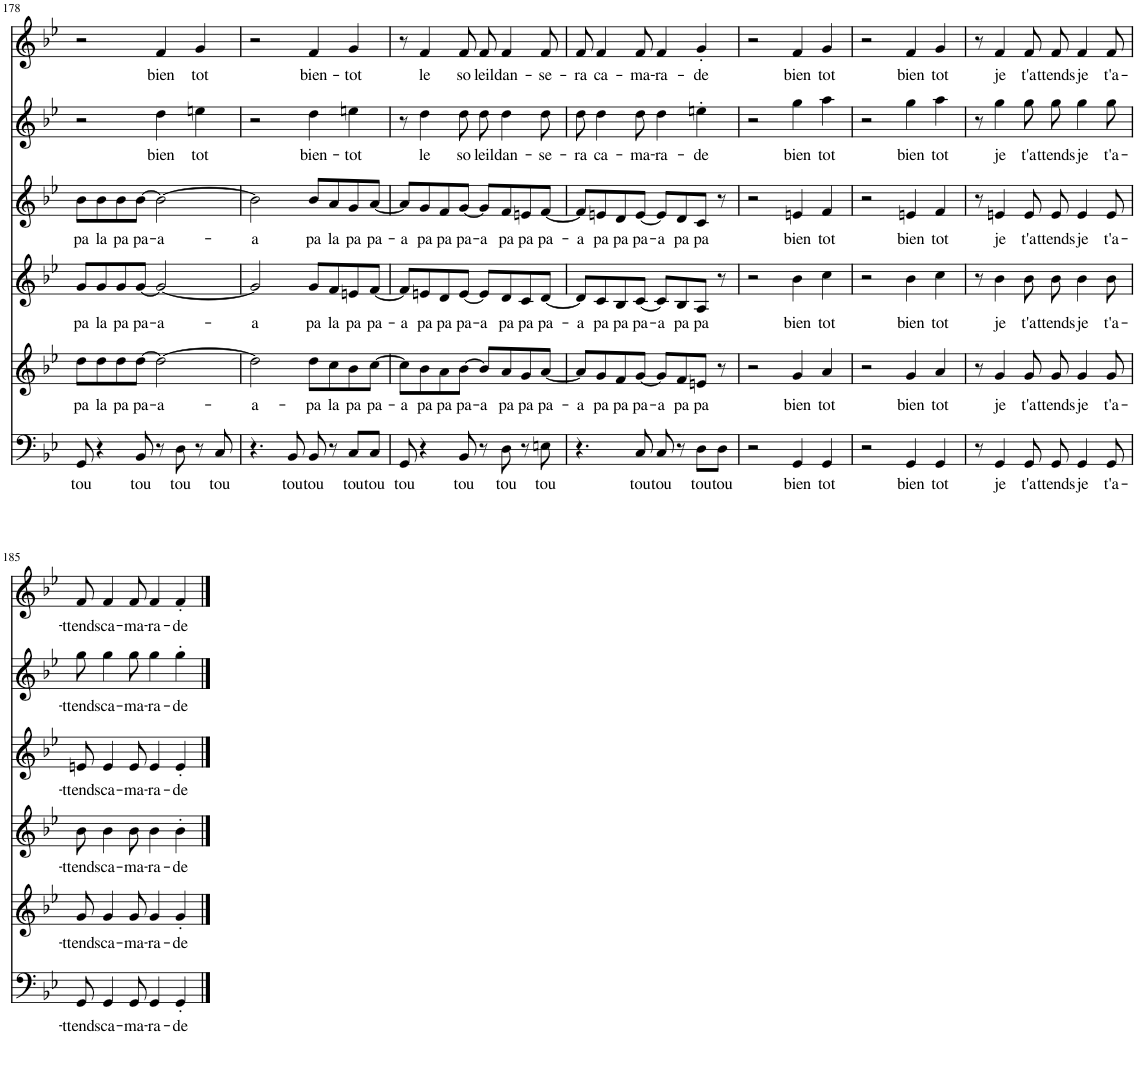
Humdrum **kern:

**kern	**text	**kern	**text	**kern	**text	**kern	**text	**kern	**text	**kern	**text
*part6	*part6	*part5	*part5	*part4	*part4	*part3	*part3	*part2	*part2	*part1	*part1
*staff6	*staff6	*staff5	*staff5	*staff4	*staff4	*staff3	*staff3	*staff2	*staff2	*staff1	*staff1
*I"Bass	*	*I"Voice	*	*I"Voice	*	*I"Voice	*	*I"Voice	*	*I"Voice	*
!!LO:PB:g=z
*clefF4	*	*clefG2	*	*clefG2	*	*clefG2	*	*clefG2	*	*clefG2	*
*	*	*	*	*Trd1c2	*	*Trd1c2	*	*	*	*	*
*k[b-e-]	*	*k[b-e-]	*	*k[b-e-]	*	*k[b-e-]	*	*k[b-e-]	*	*k[b-e-]	*
*M4/4	*	*M4/4	*	*M4/4	*	*M4/4	*	*M4/4	*	*M4/4	*
=178	=178	=178	=178	=178	=178	=178	=178	=178	=178	=178	=178
!	!LO:LY:b	!	!LO:LY:b	!	!LO:LY:b	!	!LO:LY:b	!	!	!	!
8GG/	tou	8dd\L	pa	8g/L	pa	8b-\L	pa	2r	.	2r	.
!	!	!	!LO:LY:b	!	!LO:LY:b	!	!LO:LY:b	!	!	!	!
4r	.	8dd\	la	8g/	la	8b-\	la	.	.	.	.
!	!	!	!LO:LY:b	!	!LO:LY:b	!	!LO:LY:b	!	!	!	!
.	.	8dd\	pa	8g/	pa	8b-\	pa	.	.	.	.
!	!LO:LY:b	!	!LO:LY:b	!	!LO:LY:b	!	!LO:LY:b	!	!	!	!
8BB-/	tou	[8dd\J	pa-	[8g/J	pa-	[8b-\J	pa-	.	.	.	.
!	!	!	!LO:LY:b	!	!LO:LY:b	!	!LO:LY:b	!	!LO:LY:b	!	!LO:LY:b
8r	.	2dd\_	-a-	2g/_	-a-	2b-\_	-a-	4dd\	bien	4f/	bien
!	!LO:LY:b	!	!	!	!	!	!	!	!	!	!
8D\	tou	.	.	.	.	.	.	.	.	.	.
!	!	!	!	!	!	!	!	!	!LO:LY:b	!	!LO:LY:b
8r	.	.	.	.	.	.	.	4een\	tot	4g/	tot
!	!LO:LY:b	!	!	!	!	!	!	!	!	!	!
8C/	tou	.	.	.	.	.	.	.	.	.	.
=179	=179	=179	=179	=179	=179	=179	=179	=179	=179	=179	=179
!	!	!	!LO:LY:b	!	!LO:LY:b	!	!LO:LY:b	!	!	!	!
4.r	.	2dd\]	-a-	2g/]	-a	2b-\]	-a	2r	.	2r	.
!	!LO:LY:b	!	!	!	!	!	!	!	!	!	!
8BB-/	tou	.	.	.	.	.	.	.	.	.	.
!	!LO:LY:b	!	!LO:LY:b	!	!LO:LY:b	!	!LO:LY:b	!	!LO:LY:b	!	!LO:LY:b
8BB-/	tou	8dd\L	pa	8g/L	pa	8b-/L	pa	4dd\	bien-	4f/	bien-
!	!	!	!LO:LY:b	!	!LO:LY:b	!	!LO:LY:b	!	!	!	!
8r	.	8cc\	la	8f/	la	8a/	la	.	.	.	.
!	!LO:LY:b	!	!LO:LY:b	!	!LO:LY:b	!	!LO:LY:b	!	!LO:LY:b	!	!LO:LY:b
8C/L	tou	8b-\	pa	8en/	pa	8g/	pa	4een\	-tot	4g/	-tot
!	!LO:LY:b	!	!LO:LY:b	!	!LO:LY:b	!	!LO:LY:b	!	!	!	!
8C/J	tou	[8cc\J	pa-	[8f/J	pa-	[8a/J	pa-	.	.	.	.
=180	=180	=180	=180	=180	=180	=180	=180	=180	=180	=180	=180
!	!LO:LY:b	!	!LO:LY:b	!	!LO:LY:b	!	!LO:LY:b	!	!	!	!
8GG/	tou	8cc\L]	-a	8f/L]	-a	8a/L]	-a	8r	.	8r	.
!	!	!	!LO:LY:b	!	!LO:LY:b	!	!LO:LY:b	!	!LO:LY:b	!	!LO:LY:b
4r	.	8b-\	pa	8en/	pa	8g/	pa	4dd\	le	4f/	le
!	!	!	!LO:LY:b	!	!LO:LY:b	!	!LO:LY:b	!	!	!	!
.	.	8a\	pa	8d/	pa	8f/	pa	.	.	.	.
!	!LO:LY:b	!	!LO:LY:b	!	!LO:LY:b	!	!LO:LY:b	!	!LO:LY:b	!	!LO:LY:b
8BB-/	tou	[8b-\J	pa-	[8e/J	pa-	[8g/J	pa-	8dd\	so-	8f/	so-
!	!	!	!LO:LY:b	!	!LO:LY:b	!	!LO:LY:b	!	!LO:LY:b	!	!LO:LY:b
8r	.	8b-/L]	-a	8e/L]	-a	8g/L]	-a	8dd\	-leil	8f/	-leil
!	!LO:LY:b	!	!LO:LY:b	!	!LO:LY:b	!	!LO:LY:b	!	!LO:LY:b	!	!LO:LY:b
8D\	tou	8a/	pa	8d/	pa	8f/	pa	4dd\	dan-	4f/	dan-
!	!	!	!LO:LY:b	!	!LO:LY:b	!	!LO:LY:b	!	!	!	!
8r	.	8g/	pa	8c/	pa	8en/	pa	.	.	.	.
!	!LO:LY:b	!	!LO:LY:b	!	!LO:LY:b	!	!LO:LY:b	!	!LO:LY:b	!	!LO:LY:b
8En\	tou	[8a/J	pa-	[8d/J	pa-	[8f/J	pa-	8dd\	-se-	8f/	-se-
=181	=181	=181	=181	=181	=181	=181	=181	=181	=181	=181	=181
!	!	!	!LO:LY:b	!	!LO:LY:b	!	!LO:LY:b	!	!LO:LY:b	!	!LO:LY:b
4.r	.	8a/L]	-a	8d/L]	-a	8f/L]	-a	8dd\	-ra	8f/	-ra
!	!	!	!LO:LY:b	!	!LO:LY:b	!	!LO:LY:b	!	!LO:LY:b	!	!LO:LY:b
.	.	8g/	pa	8c/	pa	8en/	pa	4dd\	ca-	4f/	ca-
!	!	!	!LO:LY:b	!	!LO:LY:b	!	!LO:LY:b	!	!	!	!
.	.	8f/	pa	8B-/	pa	8d/	pa	.	.	.	.
!	!LO:LY:b	!	!LO:LY:b	!	!LO:LY:b	!	!LO:LY:b	!	!LO:LY:b	!	!LO:LY:b
8C/	tou	[8g/J	pa-	[8c/J	pa-	[8e/J	pa-	8dd\	-ma-	8f/	-ma-
!	!LO:LY:b	!	!LO:LY:b	!	!LO:LY:b	!	!LO:LY:b	!	!LO:LY:b	!	!LO:LY:b
8C/	tou	8g/L]	-a	8c/L]	-a	8e/L]	-a	4dd\	-ra-	4f/	-ra-
!	!	!	!LO:LY:b	!	!LO:LY:b	!	!LO:LY:b	!	!	!	!
8r	.	8f/	pa	8B-/	pa	8d/	pa	.	.	.	.
!	!LO:LY:b	!	!LO:LY:b	!	!LO:LY:b	!	!LO:LY:b	!	!LO:LY:b	!	!LO:LY:b
8D\L	tou	8en/J	pa	8A/J	pa	8c/J	pa	4een'\	-de	4g'/	-de
!	!LO:LY:b	!	!	!	!	!	!	!	!	!	!
8D\J	tou	8r	.	8r	.	8r	.	.	.	.	.
=182	=182	=182	=182	=182	=182	=182	=182	=182	=182	=182	=182
2r	.	2r	.	2r	.	2r	.	2r	.	2r	.
!	!LO:LY:b	!	!LO:LY:b	!	!LO:LY:b	!	!LO:LY:b	!	!LO:LY:b	!	!LO:LY:b
4GG/	bien	4g/	bien	4b-\	bien	4en/	bien	4gg\	bien	4f/	bien
!	!LO:LY:b	!	!LO:LY:b	!	!LO:LY:b	!	!LO:LY:b	!	!LO:LY:b	!	!LO:LY:b
4GG/	tot	4a/	tot	4cc\	tot	4f/	tot	4aa\	tot	4g/	tot
=183	=183	=183	=183	=183	=183	=183	=183	=183	=183	=183	=183
2r	.	2r	.	2r	.	2r	.	2r	.	2r	.
!	!LO:LY:b	!	!LO:LY:b	!	!LO:LY:b	!	!LO:LY:b	!	!LO:LY:b	!	!LO:LY:b
4GG/	bien	4g/	bien	4b-\	bien	4en/	bien	4gg\	bien	4f/	bien
!	!LO:LY:b	!	!LO:LY:b	!	!LO:LY:b	!	!LO:LY:b	!	!LO:LY:b	!	!LO:LY:b
4GG/	tot	4a/	tot	4cc\	tot	4f/	tot	4aa\	tot	4g/	tot
=184	=184	=184	=184	=184	=184	=184	=184	=184	=184	=184	=184
8r	.	8r	.	8r	.	8r	.	8r	.	8r	.
!	!LO:LY:b	!	!LO:LY:b	!	!LO:LY:b	!	!LO:LY:b	!	!LO:LY:b	!	!LO:LY:b
4GG/	je	4g/	je	4b-\	je	4en/	je	4gg\	je	4f/	je
!	!LO:LY:b	!	!LO:LY:b	!	!LO:LY:b	!	!LO:LY:b	!	!LO:LY:b	!	!LO:LY:b
8GG/	t'a-	8g/	t'a-	8b-\	t'a-	8e/	t'a-	8gg\	t'a-	8f/	t'a-
!	!LO:LY:b	!	!LO:LY:b	!	!LO:LY:b	!	!LO:LY:b	!	!LO:LY:b	!	!LO:LY:b
8GG/	-ttends	8g/	-ttends	8b-\	-ttends	8e/	-ttends	8gg\	-ttends	8f/	-ttends
!	!LO:LY:b	!	!LO:LY:b	!	!LO:LY:b	!	!LO:LY:b	!	!LO:LY:b	!	!LO:LY:b
4GG/	je	4g/	je	4b-\	je	4e/	je	4gg\	je	4f/	je
!	!LO:LY:b	!	!LO:LY:b	!	!LO:LY:b	!	!LO:LY:b	!	!LO:LY:b	!	!LO:LY:b
8GG/	t'a-	8g/	t'a-	8b-\	t'a-	8e/	t'a-	8gg\	t'a-	8f/	t'a-
!!LO:LB:g=z
=185	=185	=185	=185	=185	=185	=185	=185	=185	=185	=185	=185
!	!LO:LY:b	!	!LO:LY:b	!	!LO:LY:b	!	!LO:LY:b	!	!LO:LY:b	!	!LO:LY:b
8GG/	-ttends	8g/	-ttends	8b-\	-ttends	8en/	-ttends	8gg\	-ttends	8f/	-ttends
!	!LO:LY:b	!	!LO:LY:b	!	!LO:LY:b	!	!LO:LY:b	!	!LO:LY:b	!	!LO:LY:b
4GG/	ca-	4g/	ca-	4b-\	ca-	4e/	ca-	4gg\	ca-	4f/	ca-
!	!LO:LY:b	!	!LO:LY:b	!	!LO:LY:b	!	!LO:LY:b	!	!LO:LY:b	!	!LO:LY:b
8GG/	-ma-	8g/	-ma-	8b-\	-ma-	8e/	-ma-	8gg\	-ma-	8f/	-ma-
!	!LO:LY:b	!	!LO:LY:b	!	!LO:LY:b	!	!LO:LY:b	!	!LO:LY:b	!	!LO:LY:b
4GG/	-ra-	4g/	-ra-	4b-\	-ra-	4e/	-ra-	4gg\	-ra-	4f/	-ra-
!	!LO:LY:b	!	!LO:LY:b	!	!LO:LY:b	!	!LO:LY:b	!	!LO:LY:b	!	!LO:LY:b
4GG'/	-de	4g'/	-de	4b-'\	-de	4e'/	-de	4gg'\	-de	4f'/	-de
==	==	==	==	==	==	==	==	==	==	==	==
*-	*-	*-	*-	*-	*-	*-	*-	*-	*-	*-	*-
